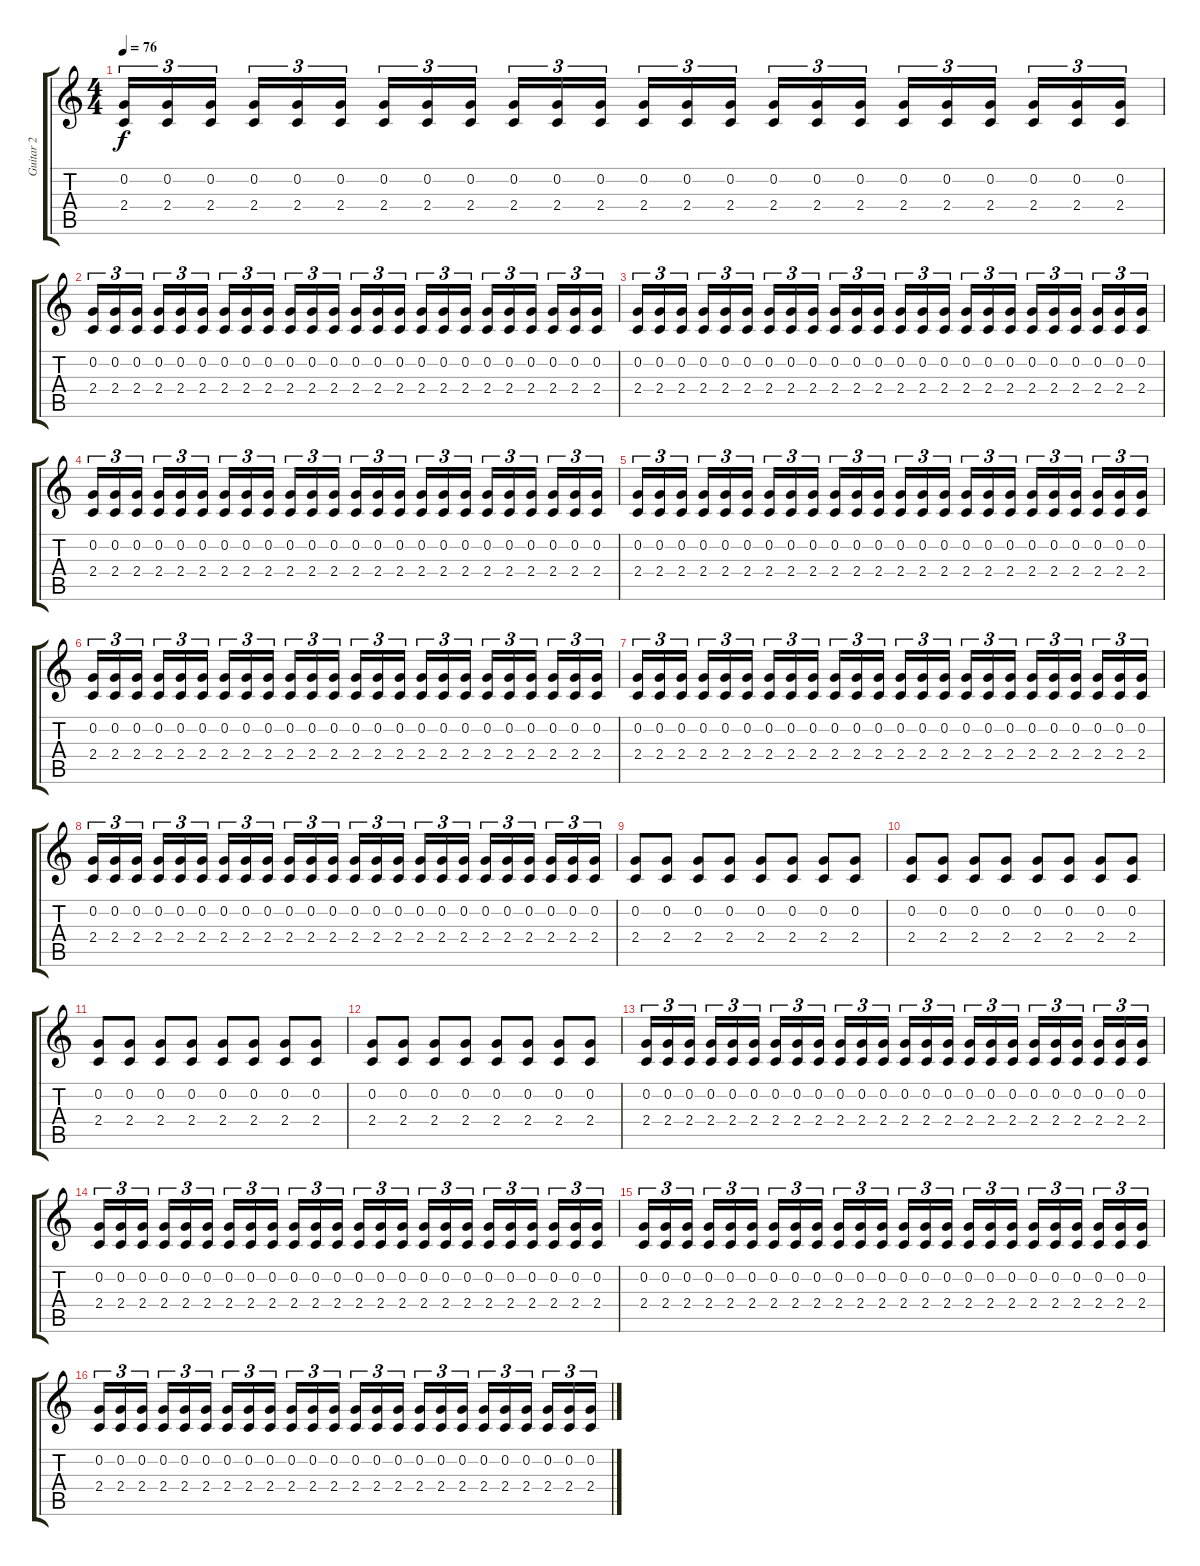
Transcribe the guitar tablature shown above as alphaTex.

\track ("Guitar 2" "Guitar 2") {instrument distortionguitar}
\staff {score tabs}
\tuning (C4 G3 Eb3 Bb2 F2 C2) {hide}
\ts (4 4)
\tempo 76
\clef g2
\ks c
(0.2 2.4).16{tu (3 2) dy f} (0.2 2.4).16{tu (3 2)} (0.2 2.4).16{tu (3 2) beam splitsecondary} (0.2 2.4).16{tu (3 2)} (0.2 2.4).16{tu (3 2)} (0.2 2.4).16{tu (3 2)} (0.2 2.4).16{tu (3 2)} (0.2 2.4).16{tu (3 2)} (0.2 2.4).16{tu (3 2) beam splitsecondary} (0.2 2.4).16{tu (3 2)} (0.2 2.4).16{tu (3 2)} (0.2 2.4).16{tu (3 2)} (0.2 2.4).16{tu (3 2)} (0.2 2.4).16{tu (3 2)} (0.2 2.4).16{tu (3 2) beam splitsecondary} (0.2 2.4).16{tu (3 2)} (0.2 2.4).16{tu (3 2)} (0.2 2.4).16{tu (3 2)} (0.2 2.4).16{tu (3 2)} (0.2 2.4).16{tu (3 2)} (0.2 2.4).16{tu (3 2) beam splitsecondary} (0.2 2.4).16{tu (3 2)} (0.2 2.4).16{tu (3 2)} (0.2 2.4).16{tu (3 2)} |
(0.2 2.4).16{tu (3 2)} (0.2 2.4).16{tu (3 2)} (0.2 2.4).16{tu (3 2) beam splitsecondary} (0.2 2.4).16{tu (3 2)} (0.2 2.4).16{tu (3 2)} (0.2 2.4).16{tu (3 2)} (0.2 2.4).16{tu (3 2)} (0.2 2.4).16{tu (3 2)} (0.2 2.4).16{tu (3 2) beam splitsecondary} (0.2 2.4).16{tu (3 2)} (0.2 2.4).16{tu (3 2)} (0.2 2.4).16{tu (3 2)} (0.2 2.4).16{tu (3 2)} (0.2 2.4).16{tu (3 2)} (0.2 2.4).16{tu (3 2) beam splitsecondary} (0.2 2.4).16{tu (3 2)} (0.2 2.4).16{tu (3 2)} (0.2 2.4).16{tu (3 2)} (0.2 2.4).16{tu (3 2)} (0.2 2.4).16{tu (3 2)} (0.2 2.4).16{tu (3 2) beam splitsecondary} (0.2 2.4).16{tu (3 2)} (0.2 2.4).16{tu (3 2)} (0.2 2.4).16{tu (3 2)} |
(0.2 2.4).16{tu (3 2)} (0.2 2.4).16{tu (3 2)} (0.2 2.4).16{tu (3 2) beam splitsecondary} (0.2 2.4).16{tu (3 2)} (0.2 2.4).16{tu (3 2)} (0.2 2.4).16{tu (3 2)} (0.2 2.4).16{tu (3 2)} (0.2 2.4).16{tu (3 2)} (0.2 2.4).16{tu (3 2) beam splitsecondary} (0.2 2.4).16{tu (3 2)} (0.2 2.4).16{tu (3 2)} (0.2 2.4).16{tu (3 2)} (0.2 2.4).16{tu (3 2)} (0.2 2.4).16{tu (3 2)} (0.2 2.4).16{tu (3 2) beam splitsecondary} (0.2 2.4).16{tu (3 2)} (0.2 2.4).16{tu (3 2)} (0.2 2.4).16{tu (3 2)} (0.2 2.4).16{tu (3 2)} (0.2 2.4).16{tu (3 2)} (0.2 2.4).16{tu (3 2) beam splitsecondary} (0.2 2.4).16{tu (3 2)} (0.2 2.4).16{tu (3 2)} (0.2 2.4).16{tu (3 2)} |
(0.2 2.4).16{tu (3 2)} (0.2 2.4).16{tu (3 2)} (0.2 2.4).16{tu (3 2) beam splitsecondary} (0.2 2.4).16{tu (3 2)} (0.2 2.4).16{tu (3 2)} (0.2 2.4).16{tu (3 2)} (0.2 2.4).16{tu (3 2)} (0.2 2.4).16{tu (3 2)} (0.2 2.4).16{tu (3 2) beam splitsecondary} (0.2 2.4).16{tu (3 2)} (0.2 2.4).16{tu (3 2)} (0.2 2.4).16{tu (3 2)} (0.2 2.4).16{tu (3 2)} (0.2 2.4).16{tu (3 2)} (0.2 2.4).16{tu (3 2) beam splitsecondary} (0.2 2.4).16{tu (3 2)} (0.2 2.4).16{tu (3 2)} (0.2 2.4).16{tu (3 2)} (0.2 2.4).16{tu (3 2)} (0.2 2.4).16{tu (3 2)} (0.2 2.4).16{tu (3 2) beam splitsecondary} (0.2 2.4).16{tu (3 2)} (0.2 2.4).16{tu (3 2)} (0.2 2.4).16{tu (3 2)} |
(0.2 2.4).16{tu (3 2)} (0.2 2.4).16{tu (3 2)} (0.2 2.4).16{tu (3 2) beam splitsecondary} (0.2 2.4).16{tu (3 2)} (0.2 2.4).16{tu (3 2)} (0.2 2.4).16{tu (3 2)} (0.2 2.4).16{tu (3 2)} (0.2 2.4).16{tu (3 2)} (0.2 2.4).16{tu (3 2) beam splitsecondary} (0.2 2.4).16{tu (3 2)} (0.2 2.4).16{tu (3 2)} (0.2 2.4).16{tu (3 2)} (0.2 2.4).16{tu (3 2)} (0.2 2.4).16{tu (3 2)} (0.2 2.4).16{tu (3 2) beam splitsecondary} (0.2 2.4).16{tu (3 2)} (0.2 2.4).16{tu (3 2)} (0.2 2.4).16{tu (3 2)} (0.2 2.4).16{tu (3 2)} (0.2 2.4).16{tu (3 2)} (0.2 2.4).16{tu (3 2) beam splitsecondary} (0.2 2.4).16{tu (3 2)} (0.2 2.4).16{tu (3 2)} (0.2 2.4).16{tu (3 2)} |
(0.2 2.4).16{tu (3 2)} (0.2 2.4).16{tu (3 2)} (0.2 2.4).16{tu (3 2) beam splitsecondary} (0.2 2.4).16{tu (3 2)} (0.2 2.4).16{tu (3 2)} (0.2 2.4).16{tu (3 2)} (0.2 2.4).16{tu (3 2)} (0.2 2.4).16{tu (3 2)} (0.2 2.4).16{tu (3 2) beam splitsecondary} (0.2 2.4).16{tu (3 2)} (0.2 2.4).16{tu (3 2)} (0.2 2.4).16{tu (3 2)} (0.2 2.4).16{tu (3 2)} (0.2 2.4).16{tu (3 2)} (0.2 2.4).16{tu (3 2) beam splitsecondary} (0.2 2.4).16{tu (3 2)} (0.2 2.4).16{tu (3 2)} (0.2 2.4).16{tu (3 2)} (0.2 2.4).16{tu (3 2)} (0.2 2.4).16{tu (3 2)} (0.2 2.4).16{tu (3 2) beam splitsecondary} (0.2 2.4).16{tu (3 2)} (0.2 2.4).16{tu (3 2)} (0.2 2.4).16{tu (3 2)} |
(0.2 2.4).16{tu (3 2)} (0.2 2.4).16{tu (3 2)} (0.2 2.4).16{tu (3 2) beam splitsecondary} (0.2 2.4).16{tu (3 2)} (0.2 2.4).16{tu (3 2)} (0.2 2.4).16{tu (3 2)} (0.2 2.4).16{tu (3 2)} (0.2 2.4).16{tu (3 2)} (0.2 2.4).16{tu (3 2) beam splitsecondary} (0.2 2.4).16{tu (3 2)} (0.2 2.4).16{tu (3 2)} (0.2 2.4).16{tu (3 2)} (0.2 2.4).16{tu (3 2)} (0.2 2.4).16{tu (3 2)} (0.2 2.4).16{tu (3 2) beam splitsecondary} (0.2 2.4).16{tu (3 2)} (0.2 2.4).16{tu (3 2)} (0.2 2.4).16{tu (3 2)} (0.2 2.4).16{tu (3 2)} (0.2 2.4).16{tu (3 2)} (0.2 2.4).16{tu (3 2) beam splitsecondary} (0.2 2.4).16{tu (3 2)} (0.2 2.4).16{tu (3 2)} (0.2 2.4).16{tu (3 2)} |
(0.2 2.4).16{tu (3 2)} (0.2 2.4).16{tu (3 2)} (0.2 2.4).16{tu (3 2) beam splitsecondary} (0.2 2.4).16{tu (3 2)} (0.2 2.4).16{tu (3 2)} (0.2 2.4).16{tu (3 2)} (0.2 2.4).16{tu (3 2)} (0.2 2.4).16{tu (3 2)} (0.2 2.4).16{tu (3 2) beam splitsecondary} (0.2 2.4).16{tu (3 2)} (0.2 2.4).16{tu (3 2)} (0.2 2.4).16{tu (3 2)} (0.2 2.4).16{tu (3 2)} (0.2 2.4).16{tu (3 2)} (0.2 2.4).16{tu (3 2) beam splitsecondary} (0.2 2.4).16{tu (3 2)} (0.2 2.4).16{tu (3 2)} (0.2 2.4).16{tu (3 2)} (0.2 2.4).16{tu (3 2)} (0.2 2.4).16{tu (3 2)} (0.2 2.4).16{tu (3 2) beam splitsecondary} (0.2 2.4).16{tu (3 2)} (0.2 2.4).16{tu (3 2)} (0.2 2.4).16{tu (3 2)} |
(0.2 2.4).8 (0.2 2.4).8 (0.2 2.4).8 (0.2 2.4).8 (0.2 2.4).8 (0.2 2.4).8 (0.2 2.4).8 (0.2 2.4).8 |
(0.2 2.4).8 (0.2 2.4).8 (0.2 2.4).8 (0.2 2.4).8 (0.2 2.4).8 (0.2 2.4).8 (0.2 2.4).8 (0.2 2.4).8 |
(0.2 2.4).8 (0.2 2.4).8 (0.2 2.4).8 (0.2 2.4).8 (0.2 2.4).8 (0.2 2.4).8 (0.2 2.4).8 (0.2 2.4).8 |
(0.2 2.4).8 (0.2 2.4).8 (0.2 2.4).8 (0.2 2.4).8 (0.2 2.4).8 (0.2 2.4).8 (0.2 2.4).8 (0.2 2.4).8 |
(0.2 2.4).16{tu (3 2)} (0.2 2.4).16{tu (3 2)} (0.2 2.4).16{tu (3 2) beam splitsecondary} (0.2 2.4).16{tu (3 2)} (0.2 2.4).16{tu (3 2)} (0.2 2.4).16{tu (3 2)} (0.2 2.4).16{tu (3 2)} (0.2 2.4).16{tu (3 2)} (0.2 2.4).16{tu (3 2) beam splitsecondary} (0.2 2.4).16{tu (3 2)} (0.2 2.4).16{tu (3 2)} (0.2 2.4).16{tu (3 2)} (0.2 2.4).16{tu (3 2)} (0.2 2.4).16{tu (3 2)} (0.2 2.4).16{tu (3 2) beam splitsecondary} (0.2 2.4).16{tu (3 2)} (0.2 2.4).16{tu (3 2)} (0.2 2.4).16{tu (3 2)} (0.2 2.4).16{tu (3 2)} (0.2 2.4).16{tu (3 2)} (0.2 2.4).16{tu (3 2) beam splitsecondary} (0.2 2.4).16{tu (3 2)} (0.2 2.4).16{tu (3 2)} (0.2 2.4).16{tu (3 2)} |
(0.2 2.4).16{tu (3 2)} (0.2 2.4).16{tu (3 2)} (0.2 2.4).16{tu (3 2) beam splitsecondary} (0.2 2.4).16{tu (3 2)} (0.2 2.4).16{tu (3 2)} (0.2 2.4).16{tu (3 2)} (0.2 2.4).16{tu (3 2)} (0.2 2.4).16{tu (3 2)} (0.2 2.4).16{tu (3 2) beam splitsecondary} (0.2 2.4).16{tu (3 2)} (0.2 2.4).16{tu (3 2)} (0.2 2.4).16{tu (3 2)} (0.2 2.4).16{tu (3 2)} (0.2 2.4).16{tu (3 2)} (0.2 2.4).16{tu (3 2) beam splitsecondary} (0.2 2.4).16{tu (3 2)} (0.2 2.4).16{tu (3 2)} (0.2 2.4).16{tu (3 2)} (0.2 2.4).16{tu (3 2)} (0.2 2.4).16{tu (3 2)} (0.2 2.4).16{tu (3 2) beam splitsecondary} (0.2 2.4).16{tu (3 2)} (0.2 2.4).16{tu (3 2)} (0.2 2.4).16{tu (3 2)} |
(0.2 2.4).16{tu (3 2)} (0.2 2.4).16{tu (3 2)} (0.2 2.4).16{tu (3 2) beam splitsecondary} (0.2 2.4).16{tu (3 2)} (0.2 2.4).16{tu (3 2)} (0.2 2.4).16{tu (3 2)} (0.2 2.4).16{tu (3 2)} (0.2 2.4).16{tu (3 2)} (0.2 2.4).16{tu (3 2) beam splitsecondary} (0.2 2.4).16{tu (3 2)} (0.2 2.4).16{tu (3 2)} (0.2 2.4).16{tu (3 2)} (0.2 2.4).16{tu (3 2)} (0.2 2.4).16{tu (3 2)} (0.2 2.4).16{tu (3 2) beam splitsecondary} (0.2 2.4).16{tu (3 2)} (0.2 2.4).16{tu (3 2)} (0.2 2.4).16{tu (3 2)} (0.2 2.4).16{tu (3 2)} (0.2 2.4).16{tu (3 2)} (0.2 2.4).16{tu (3 2) beam splitsecondary} (0.2 2.4).16{tu (3 2)} (0.2 2.4).16{tu (3 2)} (0.2 2.4).16{tu (3 2)} |
(0.2 2.4).16{tu (3 2)} (0.2 2.4).16{tu (3 2)} (0.2 2.4).16{tu (3 2) beam splitsecondary} (0.2 2.4).16{tu (3 2)} (0.2 2.4).16{tu (3 2)} (0.2 2.4).16{tu (3 2)} (0.2 2.4).16{tu (3 2)} (0.2 2.4).16{tu (3 2)} (0.2 2.4).16{tu (3 2) beam splitsecondary} (0.2 2.4).16{tu (3 2)} (0.2 2.4).16{tu (3 2)} (0.2 2.4).16{tu (3 2)} (0.2 2.4).16{tu (3 2)} (0.2 2.4).16{tu (3 2)} (0.2 2.4).16{tu (3 2) beam splitsecondary} (0.2 2.4).16{tu (3 2)} (0.2 2.4).16{tu (3 2)} (0.2 2.4).16{tu (3 2)} (0.2 2.4).16{tu (3 2)} (0.2 2.4).16{tu (3 2)} (0.2 2.4).16{tu (3 2) beam splitsecondary} (0.2 2.4).16{tu (3 2)} (0.2 2.4).16{tu (3 2)} (0.2 2.4).16{tu (3 2)}
